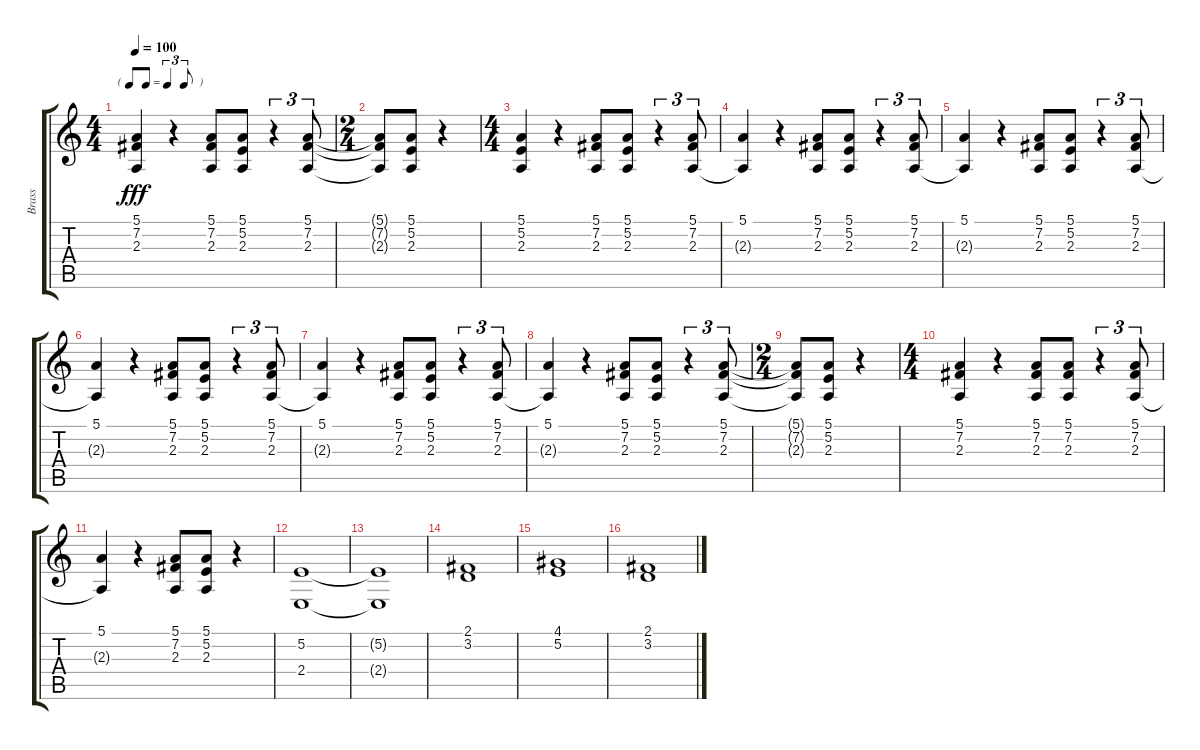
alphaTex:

\track ("Brass" "Brass") {instrument brasssection}
\staff {score tabs}
\tuning (E4 B3 G3 D3 A2 E2) {hide}
\ts (4 4)
\tf triplet8th
\tempo 100
\clef g2
\ks c
(5.1{t} 7.2{t} 2.3{t}).4{dy fff} r.4 (5.1 7.2 2.3).8 (5.1 5.2 2.3).8 r.4{tu (3 2)} (5.1 7.2 2.3).8{tu (3 2)} |
\ts (2 4)
(5.1{t} 7.2{t} 2.3{t}).8 (5.1 5.2 2.3).8 r.4 |
\ts (4 4)
(5.1 5.2 2.3).4 r.4 (5.1 7.2 2.3).8 (5.1 5.2 2.3).8 r.4{tu (3 2)} (5.1 7.2 2.3).8{tu (3 2)} |
(5.1 2.3{t}).4 r.4 (5.1 7.2 2.3).8 (5.1 5.2 2.3).8 r.4{tu (3 2)} (5.1 7.2 2.3).8{tu (3 2)} |
(5.1 2.3{t}).4 r.4 (5.1 7.2 2.3).8 (5.1 5.2 2.3).8 r.4{tu (3 2)} (5.1 7.2 2.3).8{tu (3 2)} |
(5.1 2.3{t}).4 r.4 (5.1 7.2 2.3).8 (5.1 5.2 2.3).8 r.4{tu (3 2)} (5.1 7.2 2.3).8{tu (3 2)} |
(5.1 2.3{t}).4 r.4 (5.1 7.2 2.3).8 (5.1 5.2 2.3).8 r.4{tu (3 2)} (5.1 7.2 2.3).8{tu (3 2)} |
(5.1 2.3{t}).4 r.4 (5.1 7.2 2.3).8 (5.1 5.2 2.3).8 r.4{tu (3 2)} (5.1 7.2 2.3).8{tu (3 2)} |
\ts (2 4)
(5.1{t} 7.2{t} 2.3{t}).8 (5.1 5.2 2.3).8 r.4 |
\ts (4 4)
(5.1 7.2 2.3).4 r.4 (5.1 7.2 2.3).8 (5.1 7.2 2.3).8 r.4{tu (3 2)} (5.1 7.2 2.3).8{tu (3 2)} |
(5.1 2.3{t}).4 r.4 (5.1 7.2 2.3).8 (5.1 5.2 2.3).8 r.4 |
(5.2 2.4).1 |
(5.2{t} 2.4{t}).1 |
(2.1 3.2).1 |
(4.1 5.2).1 |
(2.1 3.2).1
